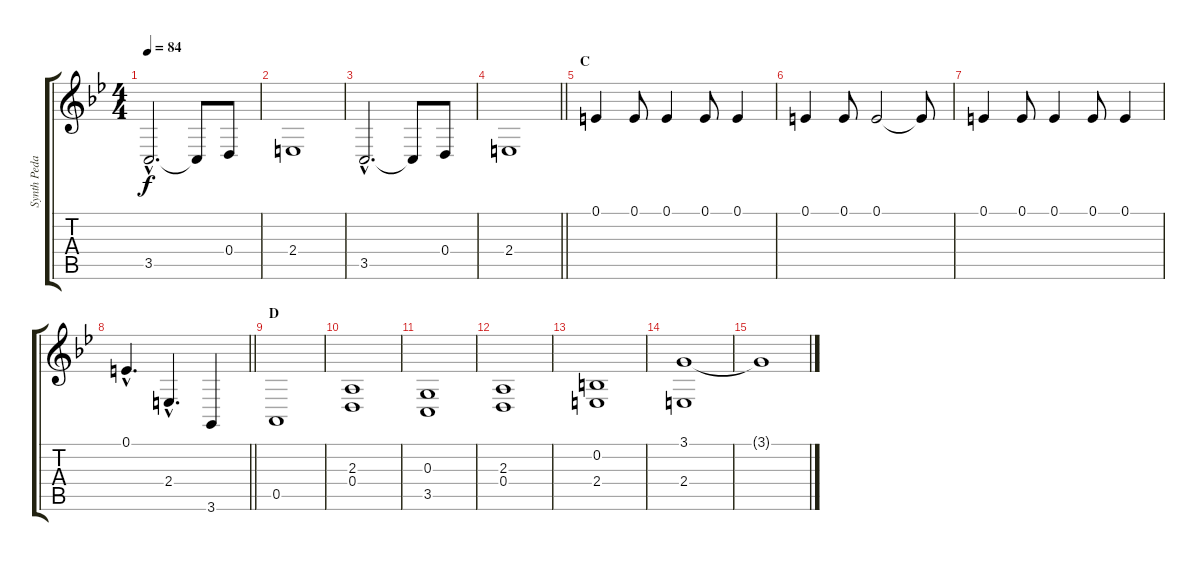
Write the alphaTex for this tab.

\track ("Synth Pedal" "Synth Peda") {instrument tremolostrings}
\staff {score tabs}
\tuning (E4 B3 G3 D3 A2 E2) {hide}
\ts (4 4)
\tempo 84
\clef g2
\ks bb
3.5{hac}.2{d dy f} 3.5{t}.8 0.4.8 |
2.4.1 |
3.5{hac}.2{d} 3.5{t}.8 0.4.8 |
\barLineRight lightlight
2.4.1 |
\section ("" "C")
0.1.4 0.1.8 0.1.4 0.1.8 0.1.4 |
0.1.4 0.1.8 0.1.2 0.1{t}.8 |
0.1.4 0.1.8 0.1.4 0.1.8 0.1.4 |
\barLineRight lightlight
0.1{hac}.4{d} 2.4{hac}.4{d} 3.6.4 |
\section ("" "D")
0.5.1 |
(2.3 0.4).1 |
(0.3 3.5).1 |
(2.3 0.4).1 |
(0.2 2.4).1 |
(3.1 2.4).1 |
3.1{t}.1
